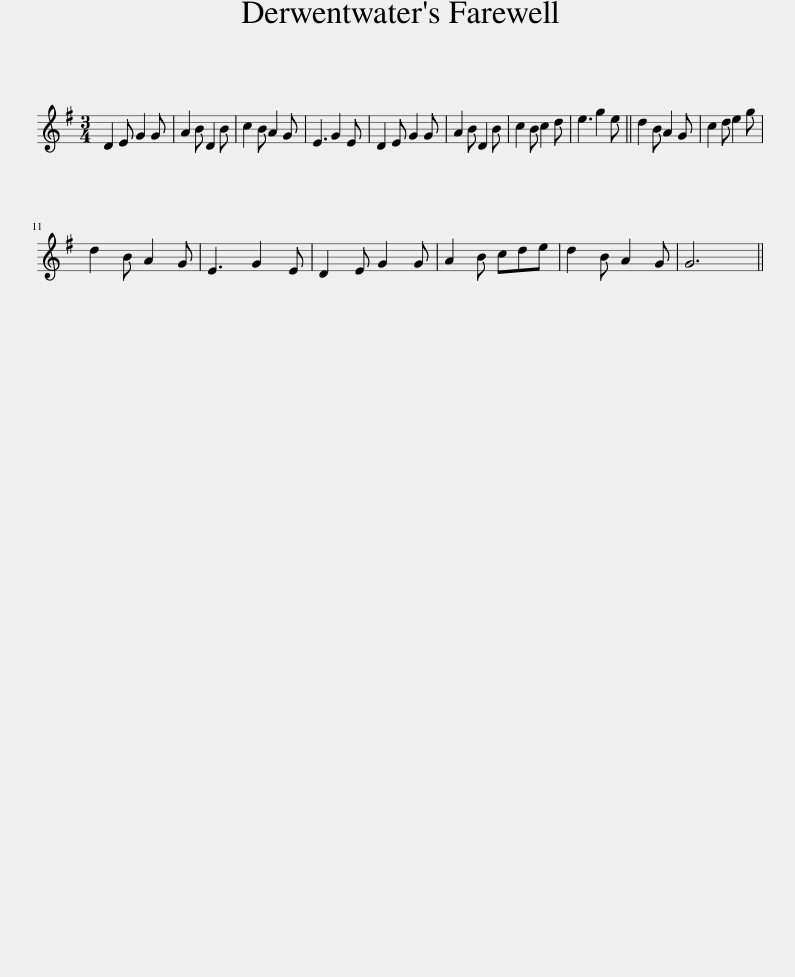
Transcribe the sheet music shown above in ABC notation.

X:1
L:1/8
M:3/4
I:linebreak $
K:G
V:1 treble
V:1
 D2 E G2 G | A2 B D2 B | c2 B A2 G | E3 G2 E | D2 E G2 G | %5
 A2 B D2 B | c2 B c2 d | e3 g2 e || d2 B A2 G | c2 d e2 g |$ %10
 d2 B A2 G | E3 G2 E | D2 E G2 G | A2 B cde | d2 B A2 G | %15
 G6 || %16
